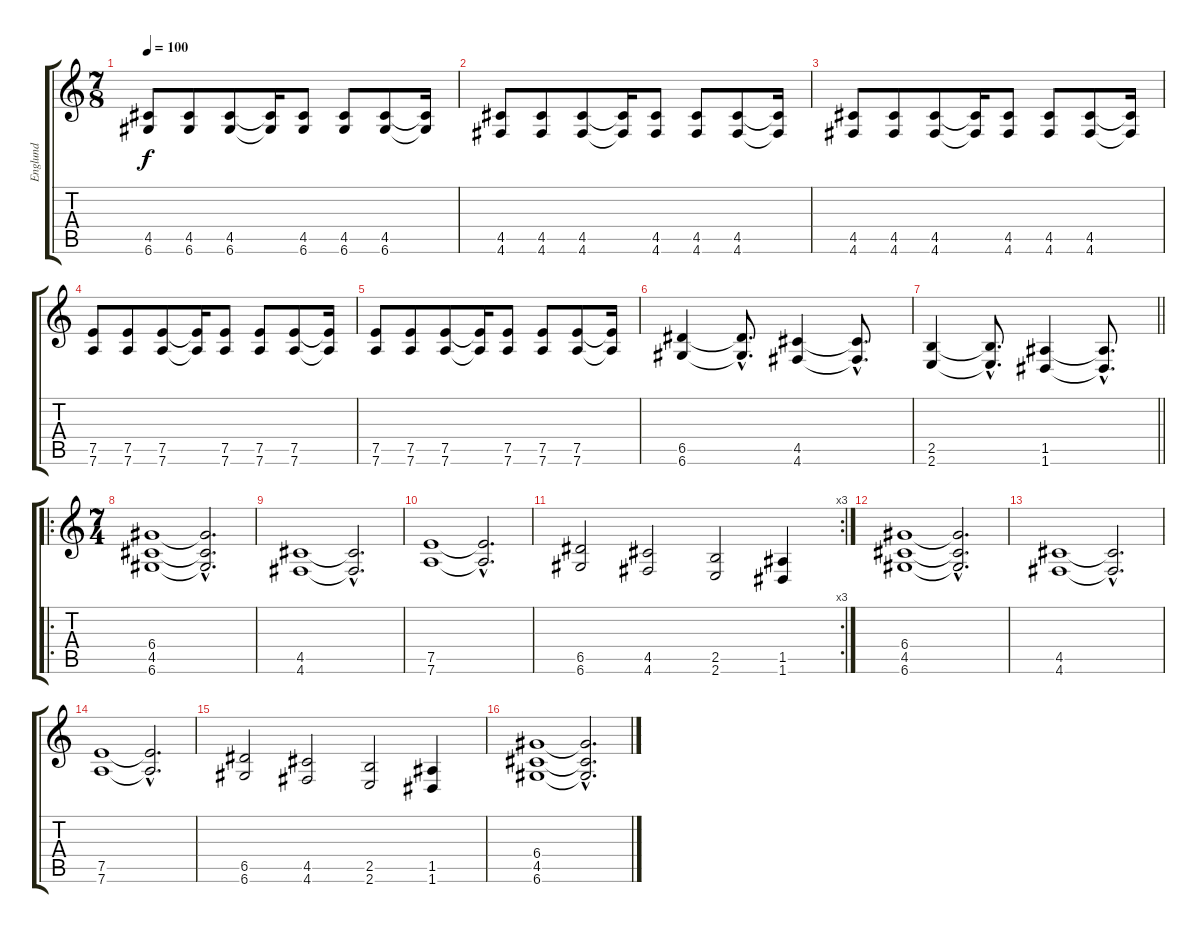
\track ("Englund" "Englund") {instrument overdrivenguitar}
\staff {score tabs}
\tuning (E4 B3 G3 D3 A2 D2) {hide}
\ts (7 8)
\tempo 100
\clef g2
\ks c
(4.5 6.6).8{dy f} (4.5 6.6).8 (4.5 6.6).8 (4.5{t} 6.6{t}).16 (4.5 6.6).8 (4.5 6.6).8 (4.5 6.6).8 (4.5{t} 6.6{t}).16 |
(4.5 4.6).8 (4.5 4.6).8 (4.5 4.6).8 (4.5{t} 4.6{t}).16 (4.5 4.6).8 (4.5 4.6).8 (4.5 4.6).8 (4.5{t} 4.6{t}).16 |
(4.5 4.6).8 (4.5 4.6).8 (4.5 4.6).8 (4.5{t} 4.6{t}).16 (4.5 4.6).8 (4.5 4.6).8 (4.5 4.6).8 (4.5{t} 4.6{t}).16 |
(7.5 7.6).8 (7.5 7.6).8 (7.5 7.6).8 (7.5{t} 7.6{t}).16 (7.5 7.6).8 (7.5 7.6).8 (7.5 7.6).8 (7.5{t} 7.6{t}).16 |
(7.5 7.6).8 (7.5 7.6).8 (7.5 7.6).8 (7.5{t} 7.6{t}).16 (7.5 7.6).8 (7.5 7.6).8 (7.5 7.6).8 (7.5{t} 7.6{t}).16 |
(6.5 6.6).4 (6.5{hac t} 6.6{hac t}).8{d} (4.5 4.6).4 (4.5{hac t} 4.6{hac t}).8{d} |
\barLineRight lightlight
(2.5 2.6).4 (2.5{hac t} 2.6{hac t}).8{d} (1.5 1.6).4 (1.5{hac t} 1.6{hac t}).8{d} |
\ro
\ts (7 4)
(6.4 4.5 6.6).1 (6.4{hac t} 4.5{hac t} 6.6{hac t}).2{d} |
(4.5 4.6).1 (4.5{hac t} 4.6{hac t}).2{d} |
(7.5 7.6).1 (7.5{hac t} 7.6{hac t}).2{d} |
\rc 3
(6.5 6.6).2 (4.5 4.6).2 (2.5 2.6).2 (1.5 1.6).4 |
(6.4 4.5 6.6).1{volume 11} (6.4{hac t} 4.5{hac t} 6.6{hac t}).2{d} |
(4.5 4.6).1{volume 10} (4.5{hac t} 4.6{hac t}).2{d} |
(7.5 7.6).1{volume 8} (7.5{hac t} 7.6{hac t}).2{d} |
(6.5 6.6).2{volume 7} (4.5 4.6).2 (2.5 2.6).2 (1.5 1.6).4 |
(6.4 4.5 6.6).1{volume 0} (6.4{hac t} 4.5{hac t} 6.6{hac t}).2{d}
